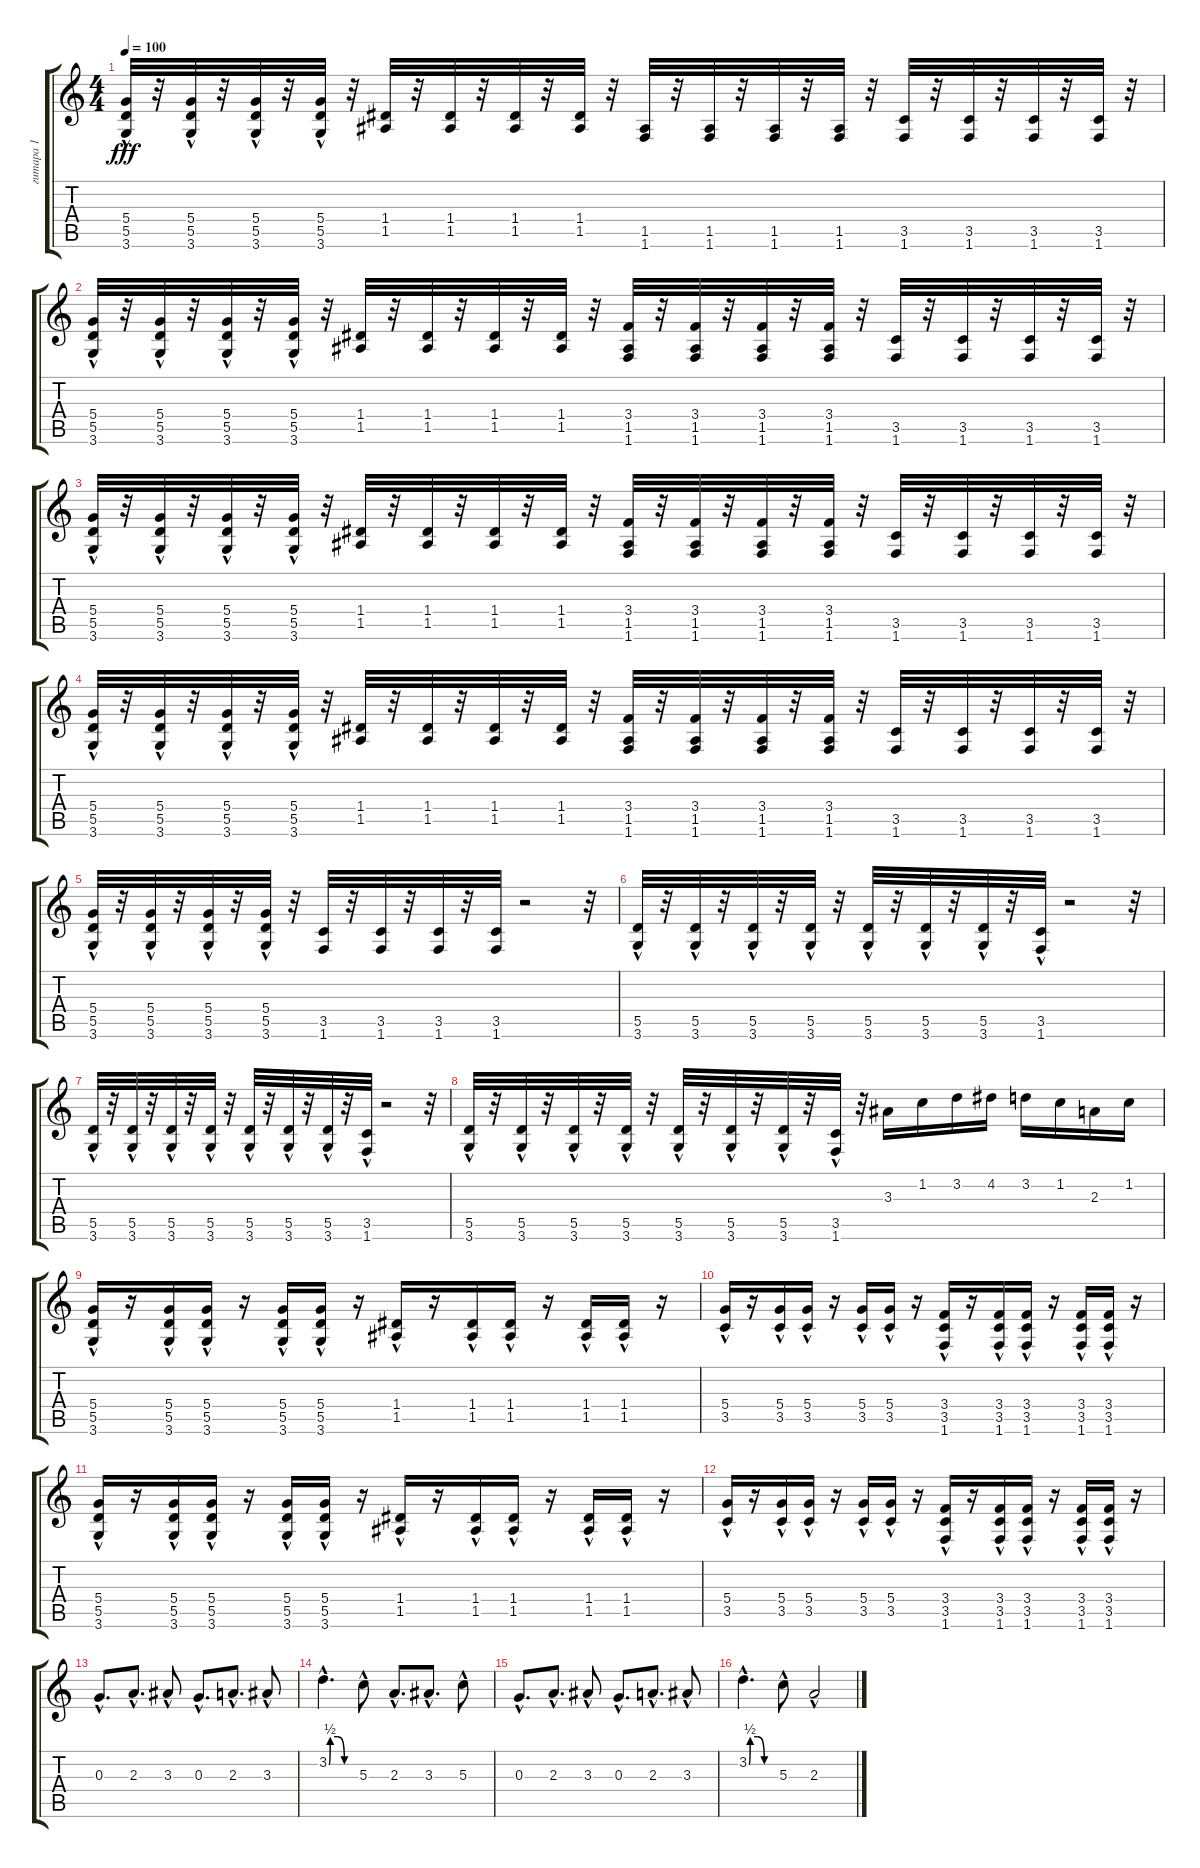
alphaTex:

\track ("гитара 1" "гитара 1") {instrument distortionguitar}
\staff {score tabs}
\tuning (E4 B3 G3 D3 A2 E2) {hide}
\ts (4 4)
\tempo 100
\clef g2
\ks c
(5.4{hac} 5.5{hac} 3.6{hac}).32{dy fff} r.32 (5.4{hac} 5.5{hac} 3.6{hac}).32 r.32 (5.4{hac} 5.5{hac} 3.6{hac}).32 r.32 (5.4{hac} 5.5{hac} 3.6{hac}).32 r.32 (1.4 1.5).32 r.32 (1.4 1.5).32 r.32 (1.4 1.5).32 r.32 (1.4 1.5).32 r.32 (1.5 1.6).32 r.32 (1.5 1.6).32 r.32 (1.5 1.6).32 r.32 (1.5 1.6).32 r.32 (3.5 1.6).32 r.32 (3.5 1.6).32 r.32 (3.5 1.6).32 r.32 (3.5 1.6).32 r.32 |
(5.4{hac} 5.5{hac} 3.6{hac}).32 r.32 (5.4{hac} 5.5{hac} 3.6{hac}).32 r.32 (5.4{hac} 5.5{hac} 3.6{hac}).32 r.32 (5.4{hac} 5.5{hac} 3.6{hac}).32 r.32 (1.4 1.5).32 r.32 (1.4 1.5).32 r.32 (1.4 1.5).32 r.32 (1.4 1.5).32 r.32 (3.4 1.5 1.6).32 r.32 (3.4 1.5 1.6).32 r.32 (3.4 1.5 1.6).32 r.32 (3.4 1.5 1.6).32 r.32 (3.5 1.6).32 r.32 (3.5 1.6).32 r.32 (3.5 1.6).32 r.32 (3.5 1.6).32 r.32 |
(5.4{hac} 5.5{hac} 3.6{hac}).32 r.32 (5.4{hac} 5.5{hac} 3.6{hac}).32 r.32 (5.4{hac} 5.5{hac} 3.6{hac}).32 r.32 (5.4{hac} 5.5{hac} 3.6{hac}).32 r.32 (1.4 1.5).32 r.32 (1.4 1.5).32 r.32 (1.4 1.5).32 r.32 (1.4 1.5).32 r.32 (3.4 1.5 1.6).32 r.32 (3.4 1.5 1.6).32 r.32 (3.4 1.5 1.6).32 r.32 (3.4 1.5 1.6).32 r.32 (3.5 1.6).32 r.32 (3.5 1.6).32 r.32 (3.5 1.6).32 r.32 (3.5 1.6).32 r.32 |
(5.4{hac} 5.5{hac} 3.6{hac}).32 r.32 (5.4{hac} 5.5{hac} 3.6{hac}).32 r.32 (5.4{hac} 5.5{hac} 3.6{hac}).32 r.32 (5.4{hac} 5.5{hac} 3.6{hac}).32 r.32 (1.4 1.5).32 r.32 (1.4 1.5).32 r.32 (1.4 1.5).32 r.32 (1.4 1.5).32 r.32 (3.4 1.5 1.6).32 r.32 (3.4 1.5 1.6).32 r.32 (3.4 1.5 1.6).32 r.32 (3.4 1.5 1.6).32 r.32 (3.5 1.6).32 r.32 (3.5 1.6).32 r.32 (3.5 1.6).32 r.32 (3.5 1.6).32 r.32 |
(5.4{hac} 5.5{hac} 3.6{hac}).32 r.32 (5.4{hac} 5.5{hac} 3.6{hac}).32 r.32 (5.4{hac} 5.5{hac} 3.6{hac}).32 r.32 (5.4{hac} 5.5{hac} 3.6{hac}).32 r.32 (3.5 1.6).32 r.32 (3.5 1.6).32 r.32 (3.5 1.6).32 r.32 (3.5 1.6).32 r.2 r.32 |
(5.5{hac} 3.6{hac}).32 r.32 (5.5{hac} 3.6{hac}).32 r.32 (5.5{hac} 3.6{hac}).32 r.32 (5.5{hac} 3.6{hac}).32 r.32 (5.5{hac} 3.6{hac}).32 r.32 (5.5{hac} 3.6{hac}).32 r.32 (5.5{hac} 3.6{hac}).32 r.32 (3.5{hac} 1.6{hac}).32 r.2 r.32 |
(5.5{hac} 3.6{hac}).32 r.32 (5.5{hac} 3.6{hac}).32 r.32 (5.5{hac} 3.6{hac}).32 r.32 (5.5{hac} 3.6{hac}).32 r.32 (5.5{hac} 3.6{hac}).32 r.32 (5.5{hac} 3.6{hac}).32 r.32 (5.5{hac} 3.6{hac}).32 r.32 (3.5{hac} 1.6{hac}).32 r.2 r.32 |
(5.5{hac} 3.6{hac}).32 r.32 (5.5{hac} 3.6{hac}).32 r.32 (5.5{hac} 3.6{hac}).32 r.32 (5.5{hac} 3.6{hac}).32 r.32 (5.5{hac} 3.6{hac}).32 r.32 (5.5{hac} 3.6{hac}).32 r.32 (5.5{hac} 3.6{hac}).32 r.32 (3.5{hac} 1.6{hac}).32 r.32 3.3.16 1.2.16 3.2.16 4.2.16 3.2.16 1.2.16 2.3.16 1.2.16 |
(5.4{hac} 5.5{hac} 3.6{hac}).16 r.16 (5.4{hac} 5.5{hac} 3.6{hac}).16 (5.4{hac} 5.5{hac} 3.6{hac}).16 r.16 (5.4{hac} 5.5{hac} 3.6{hac}).16 (5.4{hac} 5.5{hac} 3.6{hac}).16 r.16 (1.4{hac} 1.5{hac}).16 r.16 (1.4{hac} 1.5{hac}).16 (1.4{hac} 1.5{hac}).16 r.16 (1.4{hac} 1.5{hac}).16 (1.4{hac} 1.5{hac}).16 r.16 |
(5.4{hac} 3.5{hac}).16 r.16 (5.4{hac} 3.5{hac}).16 (5.4{hac} 3.5{hac}).16 r.16 (5.4{hac} 3.5{hac}).16 (5.4{hac} 3.5{hac}).16 r.16 (3.4{hac} 3.5{hac} 1.6{hac}).16 r.16 (3.4{hac} 3.5{hac} 1.6{hac}).16 (3.4{hac} 3.5{hac} 1.6{hac}).16 r.16 (3.4{hac} 3.5{hac} 1.6{hac}).16 (3.4{hac} 3.5{hac} 1.6{hac}).16 r.16 |
(5.4{hac} 5.5{hac} 3.6{hac}).16 r.16 (5.4{hac} 5.5{hac} 3.6{hac}).16 (5.4{hac} 5.5{hac} 3.6{hac}).16 r.16 (5.4{hac} 5.5{hac} 3.6{hac}).16 (5.4{hac} 5.5{hac} 3.6{hac}).16 r.16 (1.4{hac} 1.5{hac}).16 r.16 (1.4{hac} 1.5{hac}).16 (1.4{hac} 1.5{hac}).16 r.16 (1.4{hac} 1.5{hac}).16 (1.4{hac} 1.5{hac}).16 r.16 |
(5.4{hac} 3.5{hac}).16 r.16 (5.4{hac} 3.5{hac}).16 (5.4{hac} 3.5{hac}).16 r.16 (5.4{hac} 3.5{hac}).16 (5.4{hac} 3.5{hac}).16 r.16 (3.4{hac} 3.5{hac} 1.6{hac}).16 r.16 (3.4{hac} 3.5{hac} 1.6{hac}).16 (3.4{hac} 3.5{hac} 1.6{hac}).16 r.16 (3.4{hac} 3.5{hac} 1.6{hac}).16 (3.4{hac} 3.5{hac} 1.6{hac}).16 r.16 |
0.3{hac}.8{d} 2.3{hac}.8{d} 3.3{hac}.8 0.3{hac}.8{d} 2.3{hac}.8{d} 3.3{hac}.8 |
3.2{be (custom 0 0 3 2 20 2 35 0 60 0) hac}.4{d} 5.3{hac}.8 2.3{hac}.8{d} 3.3{hac}.8{d} 5.3{hac}.8 |
0.3{hac}.8{d} 2.3{hac}.8{d} 3.3{hac}.8 0.3{hac}.8{d} 2.3{hac}.8{d} 3.3{hac}.8 |
3.2{be (custom 0 0 3 2 20 2 35 0 60 0) hac}.4{d} 5.3{hac}.8 2.3{hac}.2
